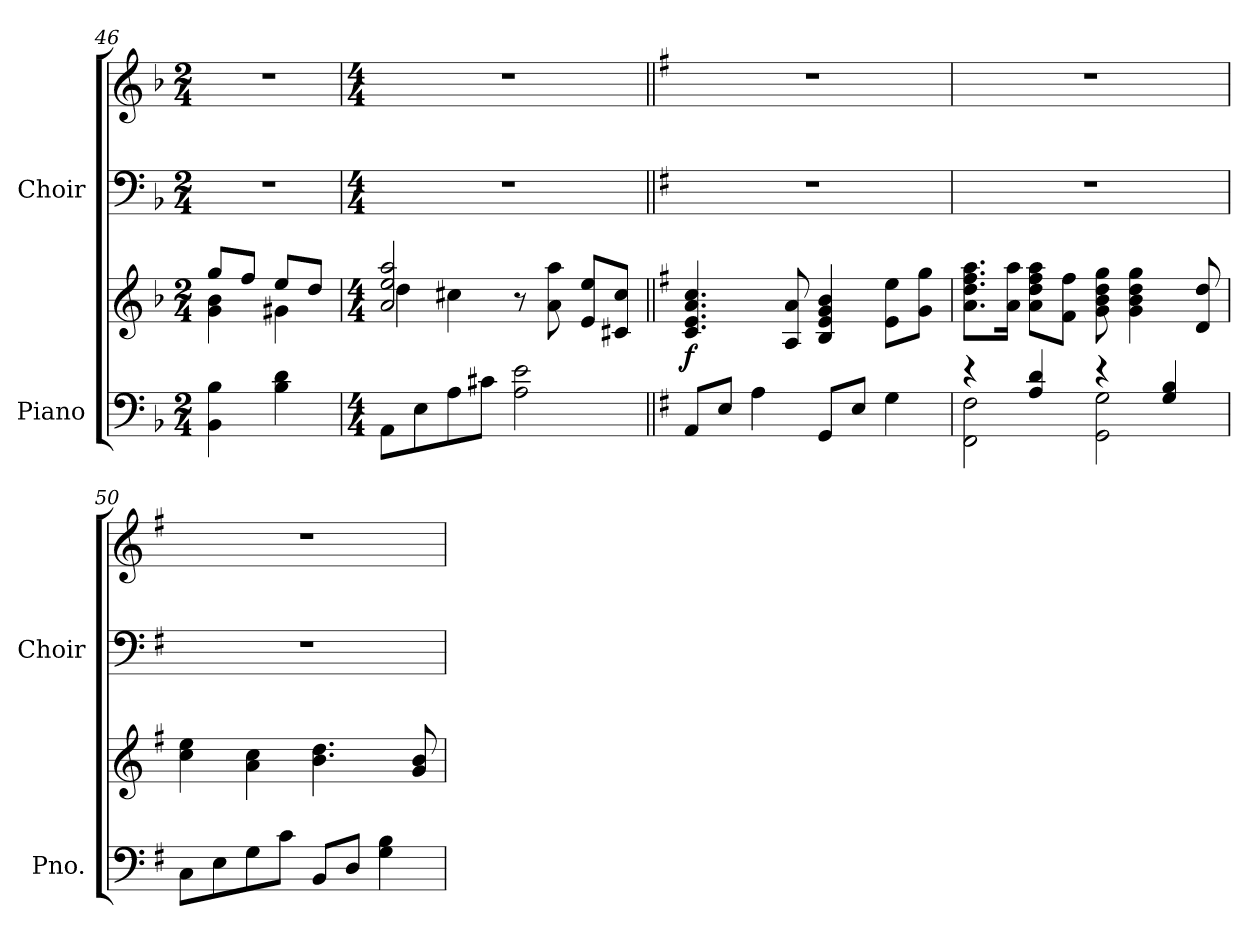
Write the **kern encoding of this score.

**kern	**kern	**dynam	**kern	**kern
*part2	*part2	*part2	*part1	*part1
*staff4	*staff3	*staff3/4	*staff2	*staff1
*I"Piano	*	*	*I"Choir	*
*I'Pno.	*	*	*I'Choir	*
*clefF4	*clefG2	*	*clefF4	*clefG2
*k[b-]	*k[b-]	*	*k[b-]	*k[b-]
*d:	*d:	*	*d:	*d:
*M2/4	*M2/4	*	*M2/4	*M2/4
=46	=46	=46	=46	=46
*	*^	*	*	*
!	!	!	!	!LO:N:vis=1	!LO:N:vis=1
4BB-i\ 4B-i	8ggi/L	4gi\ 4b-i	.	2r	2r
.	8ffi/J	.	.	.	.
4B-i\ 4di	8eei/L	4g#Xi\	.	.	.
.	8ddi/J	.	.	.	.
=47	=47	=47	=47	=47	=47
*M4/4	*M4/4	*	*	*M4/4	*M4/4
8AAi\L	2ai/ 2eei 2aai	4ddi\	.	1r	1r
8Ei\	.	.	.	.	.
8Ai\	.	4cc#Xi\	.	.	.
8c#Xi\J	.	.	.	.	.
2Ai\ 2ei	8r	2ryy	.	.	.
.	8ai\ 8aai	.	.	.	.
.	8ei/ 8eeiL	.	.	.	.
.	8c#Xi/ 8cc#iJ	.	.	.	.
*	*v	*v	*	*	*
=48||	=48||	=48||	=48||	=48||
*k[f#]	*k[f#]	*	*k[f#]	*k[f#]
*e:	*e:	*	*e:	*e:
8AAi/L	4.ci/ 4.ei 4.ai 4.cci	f	1r	1r
8Ei/J	.	.	.	.
4Ai\	.	.	.	.
.	8Ai/ 8ai	.	.	.
8GGi/L	4Bi/ 4ei 4gi 4bi	.	.	.
8Ei/J	.	.	.	.
4Gi\	8ei\ 8eeiL	.	.	.
.	8gi\ 8ggiJ	.	.	.
=49	=49	=49	=49	=49
*^	*	*	*	*
4r	2FF#i\ 2F#i	8.ai\ 8.ddi 8.ff#i 8.aaiL	.	1r	1r
.	.	16ai\ 16aaiJk	.	.	.
4Ai/ 4di	.	8ai\ 8ddi 8ff#i 8aaiL	.	.	.
.	.	8f#i\ 8ff#iJ	.	.	.
4r	2GGi\ 2Gi	8gi\ 8bi 8ddi 8ggi	.	.	.
.	.	4gi\ 4bi 4ddi 4ggi	.	.	.
4Gi/ 4Bi	.	.	.	.	.
.	.	8di/ 8ddi	.	.	.
*v	*v	*	*	*	*
!!LO:LB:g=z
=50	=50	=50	=50	=50
8Ci\L	4cci\ 4eei	.	1r	1r
8Ei\	.	.	.	.
8Gi\	4ai\ 4cci	.	.	.
8ci\J	.	.	.	.
8BBi/L	4.bi\ 4.ddi	.	.	.
8Di/J	.	.	.	.
4Gi\ 4Bi	.	.	.	.
.	8gi/ 8bi	.	.	.
=	=	=	=	=
*-	*-	*-	*-	*-
